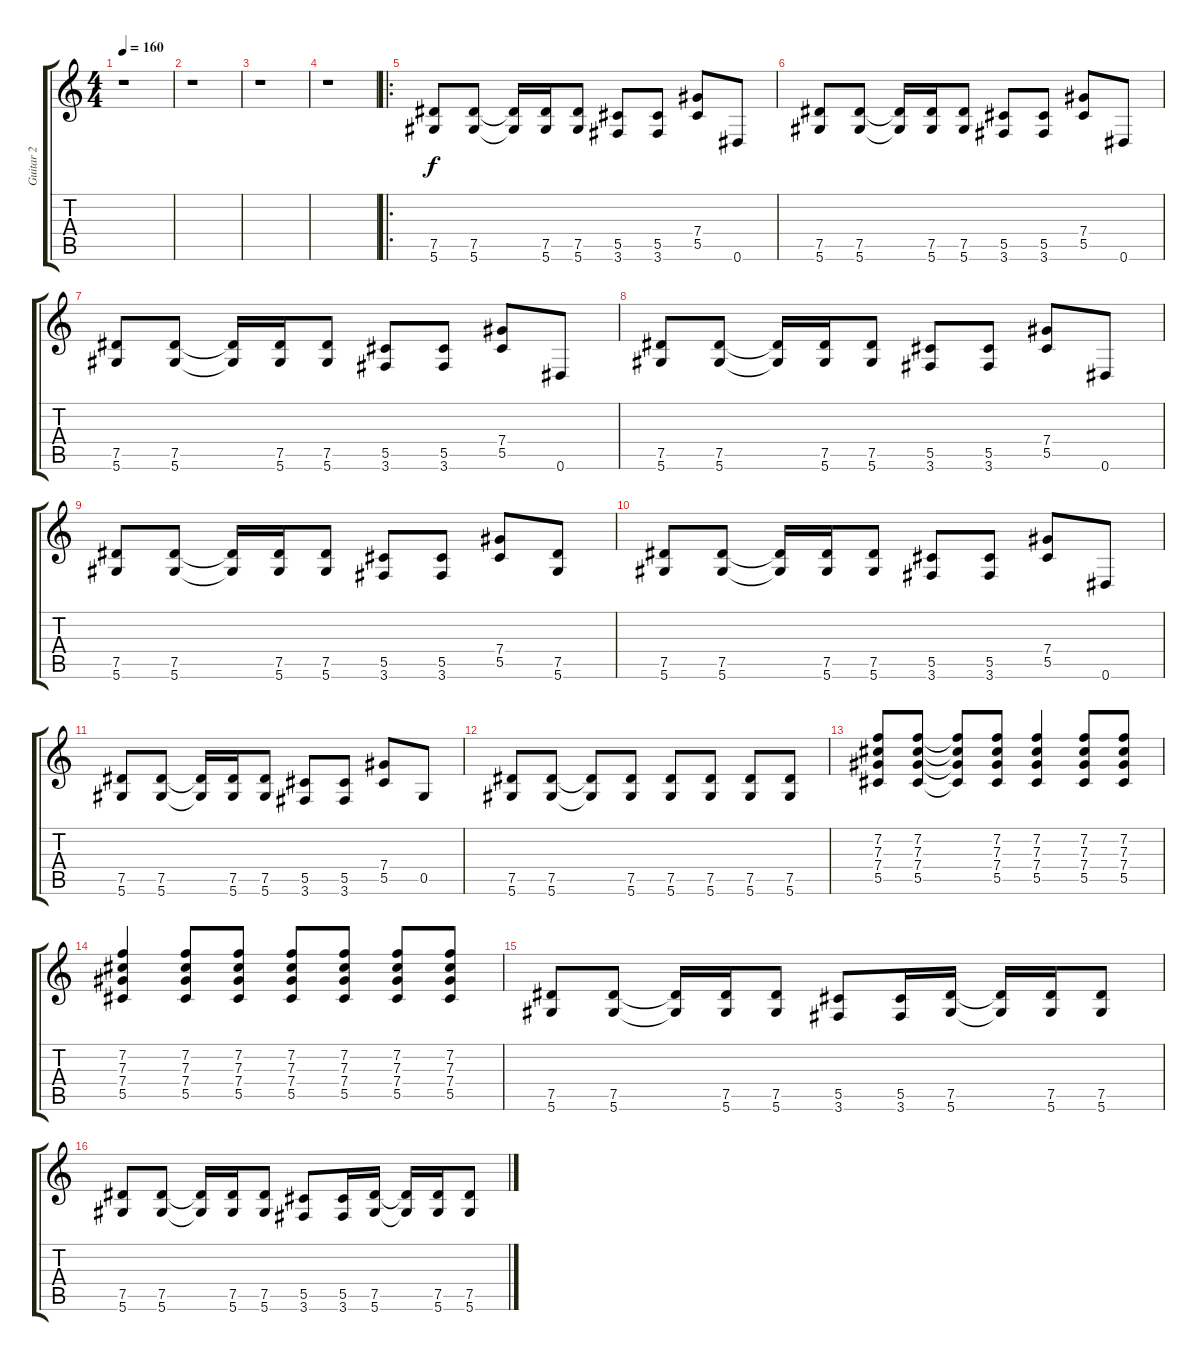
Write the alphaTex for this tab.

\track ("Guitar 2" "Guitar 2") {instrument distortionguitar}
\staff {score tabs}
\tuning (Eb4 Bb3 Gb3 Db3 Ab2 Eb2) {hide}
\ts (4 4)
\tempo 160
\clef g2
\ks c
r.1{dy f instrument distortionguitar} |
r.1 |
r.1 |
r.1 |
\ro
(7.5 5.6).8 (7.5 5.6).8 (7.5{t} 5.6{t}).16 (7.5 5.6).16 (7.5 5.6).8 (5.5 3.6).8 (5.5 3.6).8 (7.4 5.5).8 0.6.8 |
(7.5 5.6).8 (7.5 5.6).8 (7.5{t} 5.6{t}).16 (7.5 5.6).16 (7.5 5.6).8 (5.5 3.6).8 (5.5 3.6).8 (7.4 5.5).8 0.6.8 |
(7.5 5.6).8 (7.5 5.6).8 (7.5{t} 5.6{t}).16 (7.5 5.6).16 (7.5 5.6).8 (5.5 3.6).8 (5.5 3.6).8 (7.4 5.5).8 0.6.8 |
(7.5 5.6).8 (7.5 5.6).8 (7.5{t} 5.6{t}).16 (7.5 5.6).16 (7.5 5.6).8 (5.5 3.6).8 (5.5 3.6).8 (7.4 5.5).8 0.6.8 |
(7.5 5.6).8 (7.5 5.6).8 (7.5{t} 5.6{t}).16 (7.5 5.6).16 (7.5 5.6).8 (5.5 3.6).8 (5.5 3.6).8 (7.4 5.5).8 (7.5 5.6).8 |
(7.5 5.6).8 (7.5 5.6).8 (7.5{t} 5.6{t}).16 (7.5 5.6).16 (7.5 5.6).8 (5.5 3.6).8 (5.5 3.6).8 (7.4 5.5).8 0.6.8 |
(7.5 5.6).8 (7.5 5.6).8 (7.5{t} 5.6{t}).16 (7.5 5.6).16 (7.5 5.6).8 (5.5 3.6).8 (5.5 3.6).8 (7.4 5.5).8 0.5.8 |
(7.5 5.6).8 (7.5 5.6).8 (7.5{t} 5.6{t}).8 (7.5 5.6).8 (7.5 5.6).8 (7.5 5.6).8 (7.5 5.6).8 (7.5 5.6).8 |
(7.2 7.3 7.4 5.5).8 (7.2 7.3 7.4 5.5).8 (7.2{t} 7.3{t} 7.4{t} 5.5{t}).8 (7.2 7.3 7.4 5.5).8 (7.2 7.3 7.4 5.5).4 (7.2 7.3 7.4 5.5).8 (7.2 7.3 7.4 5.5).8 |
(7.2 7.3 7.4 5.5).4 (7.2 7.3 7.4 5.5).8 (7.2 7.3 7.4 5.5).8 (7.2 7.3 7.4 5.5).8 (7.2 7.3 7.4 5.5).8 (7.2 7.3 7.4 5.5).8 (7.2 7.3 7.4 5.5).8 |
(7.5 5.6).8 (7.5 5.6).8 (7.5{t} 5.6{t}).16 (7.5 5.6).16 (7.5 5.6).8 (5.5 3.6).8 (5.5 3.6).16 (7.5 5.6).16 (7.5{t} 5.6{t}).16 (7.5 5.6).16 (7.5 5.6).8 |
(7.5 5.6).8 (7.5 5.6).8 (7.5{t} 5.6{t}).16 (7.5 5.6).16 (7.5 5.6).8 (5.5 3.6).8 (5.5 3.6).16 (7.5 5.6).16 (7.5{t} 5.6{t}).16 (7.5 5.6).16 (7.5 5.6).8
